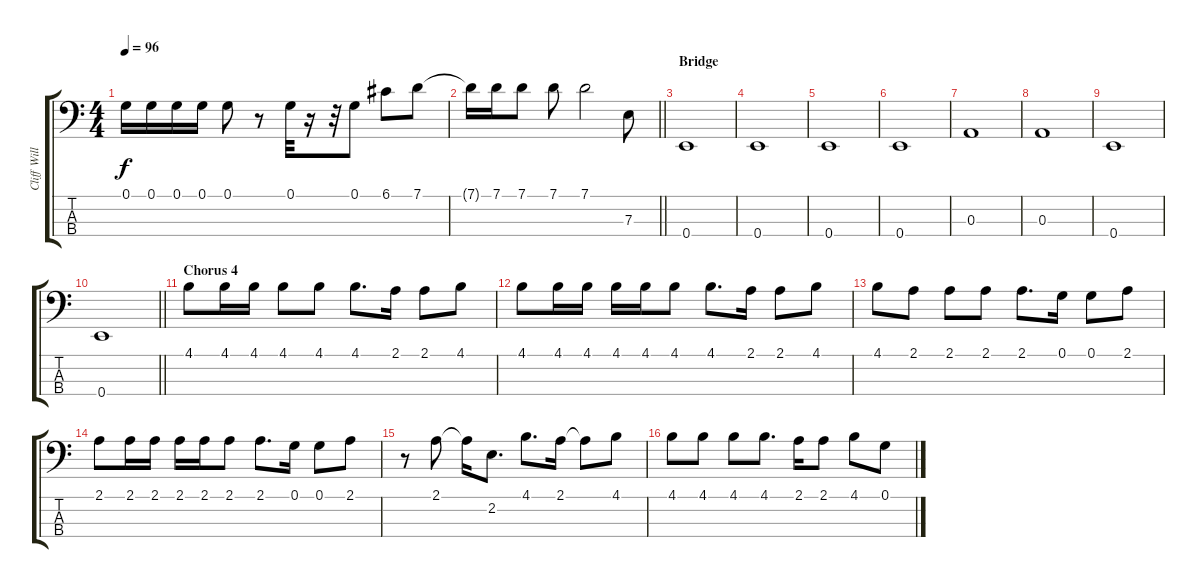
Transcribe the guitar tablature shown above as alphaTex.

\track ("Cliff Williams" "Cliff Will") {instrument electricbassfinger}
\staff {score tabs}
\tuning (G2 D2 A1 E1) {hide}
\ts (4 4)
\tempo 96
\clef f4
\ks c
0.1.16{dy f} 0.1.16 0.1.16 0.1.16 0.1.8 r.8 0.1.32 r.16 r.32 0.1.8 6.1.8 7.1.8 |
\barLineRight lightlight
7.1{t}.16 7.1.16 7.1.8 7.1.8 7.1.2 7.3.8 |
\section ("" "Bridge")
0.4.1 |
0.4.1 |
0.4.1 |
0.4.1 |
0.3.1 |
0.3.1 |
0.4.1 |
\barLineRight lightlight
0.4.1 |
\section ("" "Chorus 4")
4.1.8 4.1.16 4.1.16 4.1.8 4.1.8 4.1.8{d} 2.1.16 2.1.8 4.1.8 |
4.1.8 4.1.16 4.1.16 4.1.16 4.1.16 4.1.8 4.1.8{d} 2.1.16 2.1.8 4.1.8 |
4.1.8 2.1.8 2.1.8 2.1.8 2.1.8{d} 0.1.16 0.1.8 2.1.8 |
2.1.8 2.1.16 2.1.16 2.1.16 2.1.16 2.1.8 2.1.8{d} 0.1.16 0.1.8 2.1.8 |
r.8 2.1.8 2.1{t}.16 2.2.8{d} 4.1.8{d} 2.1.16 2.1{t}.8 4.1.8 |
4.1.8 4.1.8 4.1.8 4.1.8{d} 2.1.16 2.1.8 4.1.8 0.1.8
